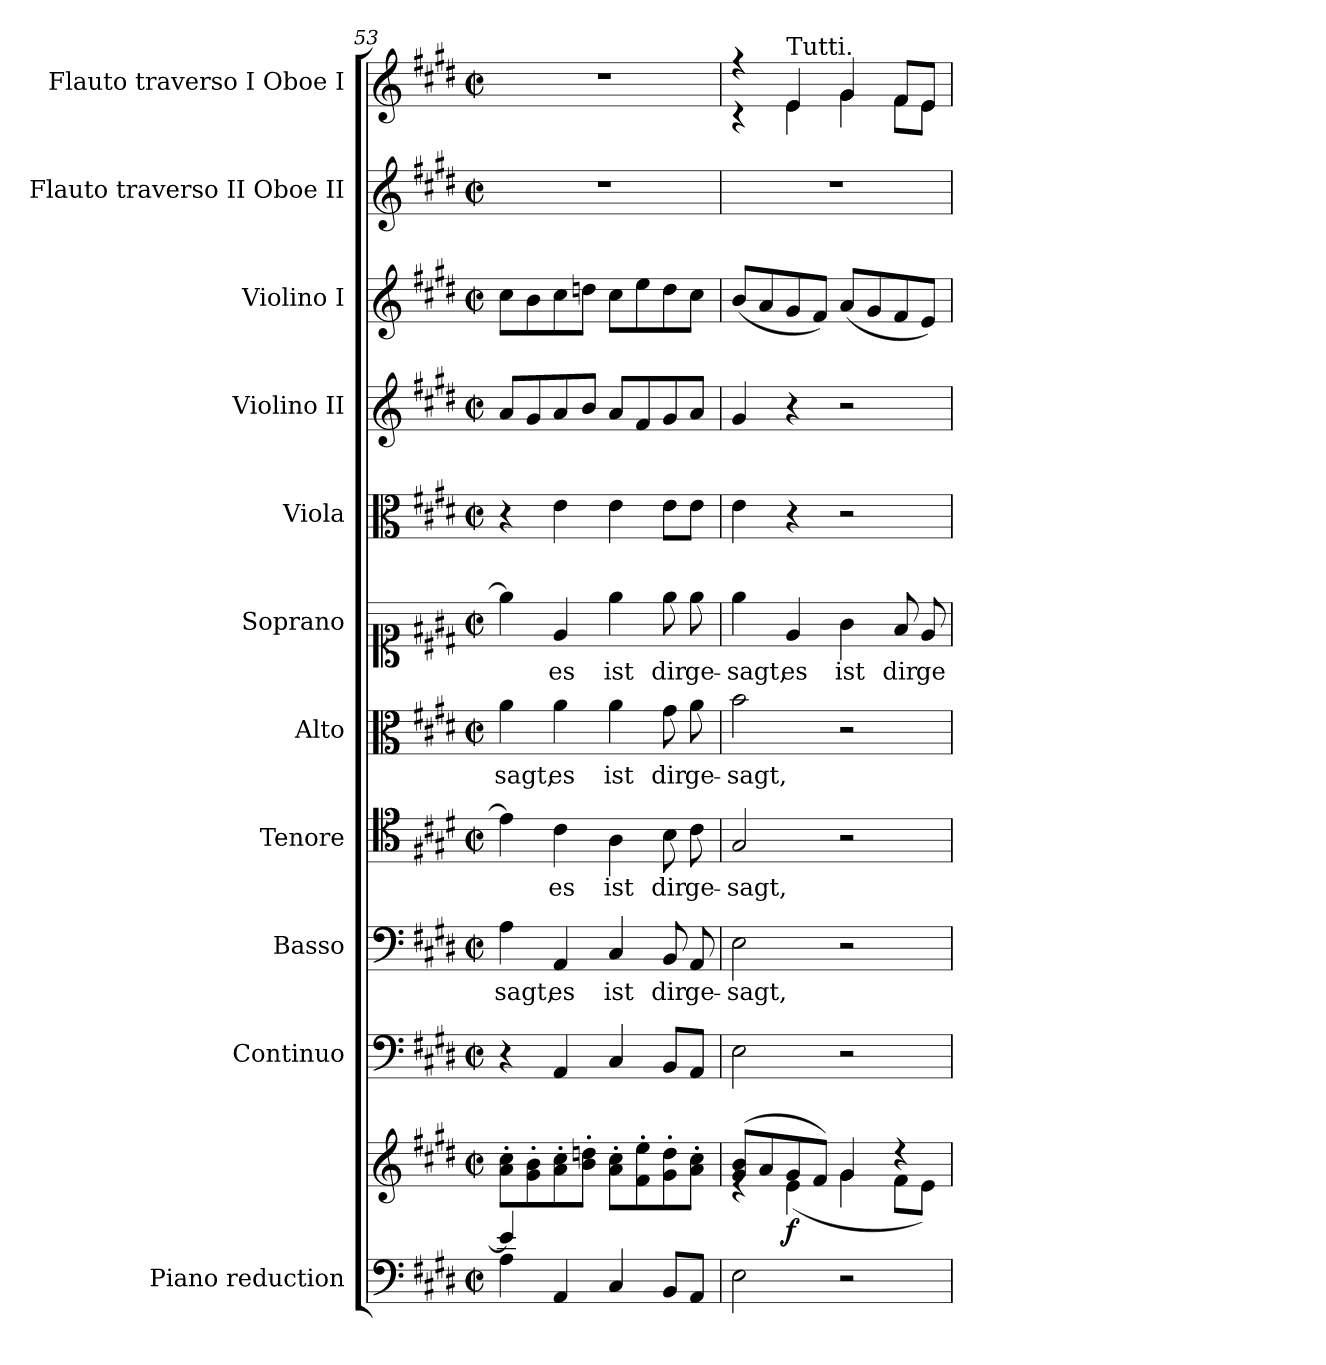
**kern	**kern	**dynam	**kern	**kern	**text	**kern	**text	**kern	**text	**kern	**text	**kern	**kern	**kern	**kern	**kern
*part11	*part11	*part11	*part10	*part9	*part9	*part8	*part8	*part7	*part7	*part6	*part6	*part5	*part4	*part3	*part2	*part1
*staff12	*staff11	*staff11/12	*staff10	*staff9	*staff9	*staff8	*staff8	*staff7	*staff7	*staff6	*staff6	*staff5	*staff4	*staff3	*staff2	*staff1
*I"Piano reduction	*	*	*I"Continuo	*I"Basso	*	*I"Tenore	*	*I"Alto	*	*I"Soprano	*	*I"Viola	*I"Violino II	*I"Violino I	*I"Flauto traverso II Oboe II	*I"Flauto traverso I Oboe I
*I'Pno	*	*	*	*	*	*	*	*	*	*	*	*	*	*	*I'Ob	*I'Ob
*clefF4	*clefG2	*	*clefF4	*clefF4	*	*clefC4	*	*clefC3	*	*clefC1	*	*clefC3	*clefG2	*clefG2	*clefG2	*clefG2
*k[f#c#g#d#]	*k[f#c#g#d#]	*	*k[f#c#g#d#]	*k[f#c#g#d#]	*	*k[f#c#g#d#]	*	*k[f#c#g#d#]	*	*k[f#c#g#d#]	*	*k[f#c#g#d#]	*k[f#c#g#d#]	*k[f#c#g#d#]	*k[f#c#g#d#]	*k[f#c#g#d#]
*M2/2	*M2/2	*	*M2/2	*M2/2	*	*M2/2	*	*M2/2	*	*M2/2	*	*M2/2	*M2/2	*M2/2	*M2/2	*M2/2
*met(c|)	*met(c|)	*	*met(c|)	*met(c|)	*	*met(c|)	*	*met(c|)	*	*met(c|)	*	*met(c|)	*met(c|)	*met(c|)	*met(c|)	*met(c|)
=53	=53	=53	=53	=53	=53	=53	=53	=53	=53	=53	=53	=53	=53	=53	=53	=53
*^	*	*	*	*	*	*	*	*	*	*	*	*	*	*	*	*
!	!	!	!	!	!	!LO:LY:b	!	!	!	!LO:LY:b	!	!	!	!	!	!	!
4e/]	4A\	8a\' 8cc#\'L	.	4r	4A\	sagt,	4e\]	.	4a\	sagt,	4ee\]	.	4r	8a/L	8cc#\L	1r	1r
.	.	8g#\' 8b\'	.	.	.	.	.	.	.	.	.	.	.	8g#/	8b\	.	.
!	!	!	!	!	!	!LO:LY:b	!	!LO:LY:b	!	!LO:LY:b	!	!LO:LY:b	!	!	!	!	!
4AA/	2.ryy	8a\' 8cc#\'	.	4AA/	4AA/	es	4c#\	es	4a\	es	4e/	es	4e\	8a/	8cc#\	.	.
.	.	8b\' 8ddn\'J	.	.	.	.	.	.	.	.	.	.	.	8b/J	8ddn\J	.	.
!	!	!	!	!	!	!LO:LY:b	!	!LO:LY:b	!	!LO:LY:b	!	!LO:LY:b	!	!	!	!	!
4C#/	.	8a\' 8cc#\'L	.	4C#/	4C#/	ist	4A\	ist	4a\	ist	4ee\	ist	4e\	8a/L	8cc#\L	.	.
.	.	8f#\' 8ee\'	.	.	.	.	.	.	.	.	.	.	.	8f#/	8ee\	.	.
!	!	!	!	!	!	!LO:LY:b	!	!LO:LY:b	!	!LO:LY:b	!	!LO:LY:b	!	!	!	!	!
8BB/L	.	8g#\' 8dd\'	.	8BB/L	8BB/	dir	8B\	dir	8g#\	dir	8ee\	dir	8e\L	8g#/	8dd\	.	.
!	!	!	!	!	!	!LO:LY:b	!	!LO:LY:b	!	!LO:LY:b	!	!LO:LY:b	!	!	!	!	!
8AA/J	.	8a\' 8cc#\'J	.	8AA/J	8AA/	ge-	8c#\	ge-	8a\	ge-	8ee\	ge-	8e\J	8a/J	8cc#\J	.	.
*v	*v	*	*	*	*	*	*	*	*	*	*	*	*	*	*	*	*
=54	=54	=54	=54	=54	=54	=54	=54	=54	=54	=54	=54	=54	=54	=54	=54	=54
*	*^	*	*	*	*	*	*	*	*	*	*	*	*	*	*	*
!	!	!	!	!	!	!LO:LY:b	!	!LO:LY:b	!	!LO:LY:b	!	!LO:LY:b	!	!	!	!	!
*	*	*	*	*	*	*	*	*	*	*	*	*	*	*	*	*	*^
2E\	(>8g#/ 8b/L	4re	.	2E\	2E\	sagt,	2G#/	sagt,	2b\	sagt,	4ee\	sagt,	4e\	4g#/	(<8b/L	1r	4r	4r
.	8a/	.	.	.	.	.	.	.	.	.	.	.	.	.	8a/	.	.	.
!	!	!	!	!	!	!	!	!	!	!	!	!	!	!	!	!	!LO:TX:a:t=Tutti.	!
!	!	!	!LO:DY:b	!	!	!	!	!	!	!	!	!LO:LY:b	!	!	!	!	!	!
.	8g#/	(<4e\	f	.	.	.	.	.	.	.	4e/	es	4r	4r	8g#/	.	4e/	4e\
.	8f#/J)	.	.	.	.	.	.	.	.	.	.	.	.	.	8f#/J)	.	.	.
!	!	!	!	!	!	!	!	!	!	!	!	!LO:LY:b	!	!	!	!	!	!
2r	4g#/	4g#\	.	2r	2r	.	2r	.	2r	.	4g#\	ist	2r	2r	(<8a/L	.	4g#/	4g#\
.	.	.	.	.	.	.	.	.	.	.	.	.	.	.	8g#/	.	.	.
!	!	!	!	!	!	!	!	!	!	!	!	!LO:LY:b	!	!	!	!	!	!
.	4r	8f#\L	.	.	.	.	.	.	.	.	8f#/	dir	.	.	8f#/	.	8f#/L	8f#\L
!	!	!	!	!	!	!	!	!	!	!	!	!LO:LY:b	!	!	!	!	!	!
.	.	8e\J)	.	.	.	.	.	.	.	.	8e/	ge-	.	.	8e/J)	.	8e/J	8e\J
*	*v	*v	*	*	*	*	*	*	*	*	*	*	*	*	*	*	*v	*v
=	=	=	=	=	=	=	=	=	=	=	=	=	=	=	=	=
*-	*-	*-	*-	*-	*-	*-	*-	*-	*-	*-	*-	*-	*-	*-	*-	*-
